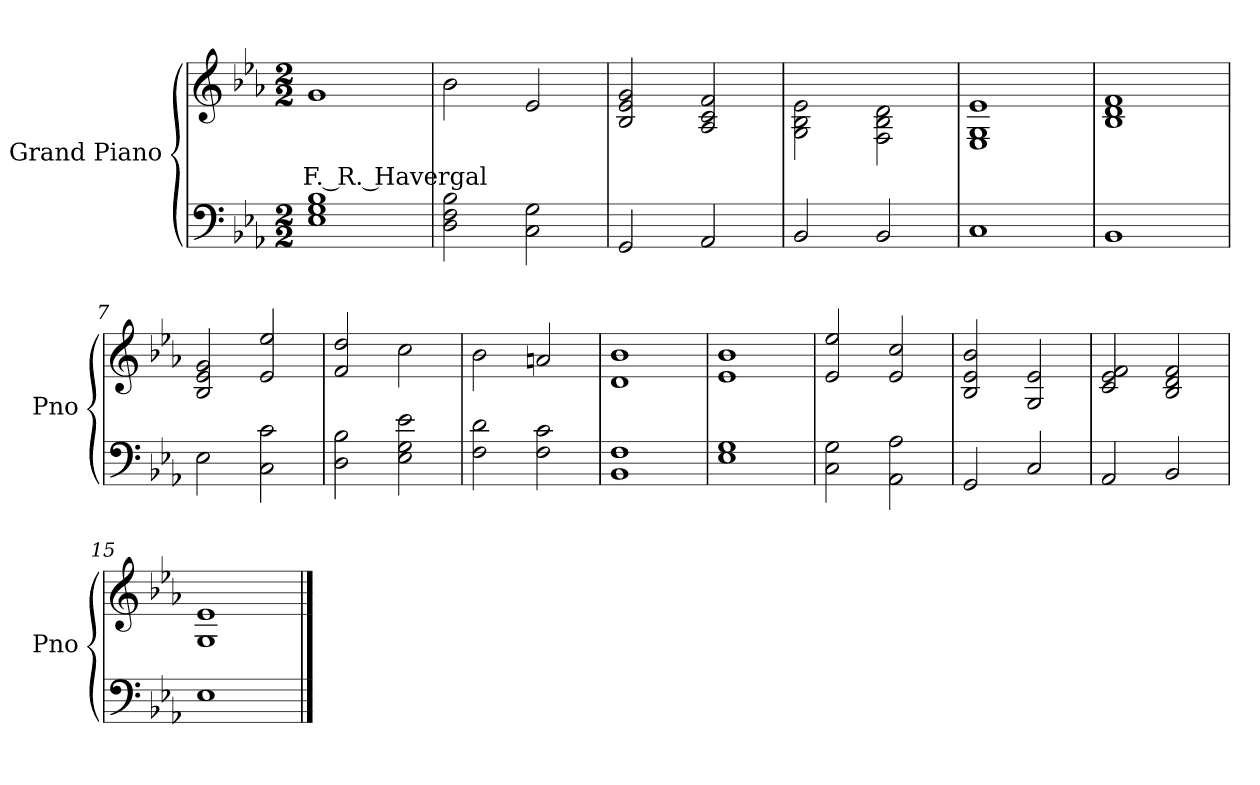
**kern	**kern	**text
*part1	*part1	*part1
*staff2	*staff1	*staff1
*I"Grand Piano	*	*
*I'Pno	*	*
*clefF4	*clefG2	*
*k[b-e-a-]	*k[b-e-a-]	*
*M2/2	*M2/2	*
*MM184	*MM184	*
=1	=1	=1
!	!	!LO:LY:b
1E- 1G 1B-	1g	F. R. Havergal
=2	=2	=2
2D\ 2F\ 2B-\	2b-\	.
2C\ 2G\	2e-/	.
=3	=3	=3
2GG/	2B-/ 2e-/ 2g/	.
2AA-/	2A-/ 2c/ 2f/	.
=4	=4	=4
2BB-/	2G\ 2B-\ 2e-\	.
2BB-/	2F\ 2B-\ 2d\	.
=5	=5	=5
1C	1E- 1G 1e-	.
=6	=6	=6
1BB-	1B- 1d 1f	.
=7	=7	=7
2E-\	2B-/ 2e-/ 2g/	.
2C\ 2c\	2e-/ 2ee-/	.
=8	=8	=8
2D\ 2B-\	2f/ 2dd/	.
2E-\ 2G\ 2e-\	2cc\	.
=9	=9	=9
2F\ 2d\	2b-\	.
2F\ 2c\	2an/	.
=10	=10	=10
1BB- 1F	1d 1b-	.
=11	=11	=11
1E- 1G	1e- 1b-	.
=12	=12	=12
2C\ 2G\	2e-/ 2ee-/	.
2AA-\ 2A-\	2e-/ 2cc/	.
=13	=13	=13
2GG/	2B-/ 2e-/ 2b-/	.
2C/	2G/ 2e-/	.
!!LO:LB:g=z
=14	=14	=14
2AA-/	2c/ 2e-/ 2f/	.
2BB-/	2B-/ 2d/ 2f/	.
=15	=15	=15
1E-	1G 1e-	.
==	==	==
*-	*-	*-
